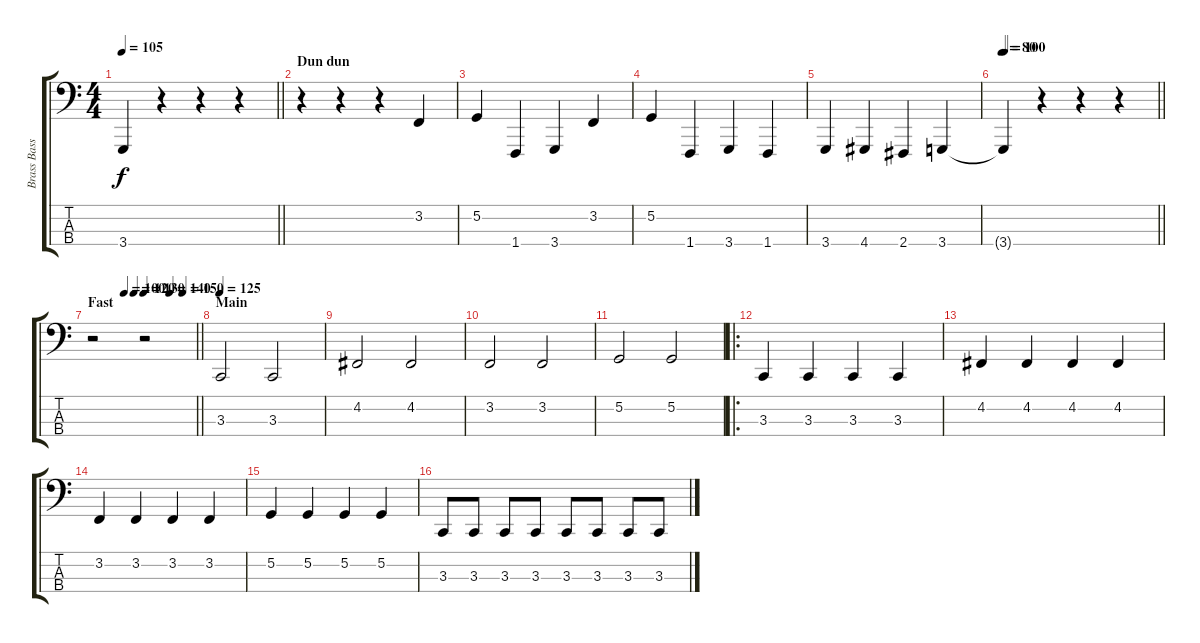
\track ("Brass Bass" "Brass Bass") {instrument tuba}
\staff {score tabs}
\tuning (G2 D2 A1 E1) {hide}
\ts (4 4)
\tempo 105
\clef f4
\barLineRight lightlight
\ks c
3.4.4{dy f} r.4 r.4 r.4 |
\section ("" "Dun dun")
r.4 r.4 r.4 3.2.4 |
5.2.4 1.4.4 3.4.4 3.2.4 |
5.2.4 1.4.4 3.4.4 1.4.4 |
3.4.4 4.4.4 2.4.4 3.4.4 |
\tempo 80
\tempo (100 0.015625)
\barLineRight lightlight
3.4{t}.4 r.4 r.4 r.4 |
\section ("" "Fast")
\tempo (100 0.3125)
\tempo (120 0.40625)
\tempo (130 0.5)
\tempo (140 0.75)
\tempo (150 0.875)
\barLineRight lightlight
r.2 r.2 |
\section ("" "Main")
\tempo 125
3.3.2 3.3.2 |
4.2.2 4.2.2 |
3.2.2 3.2.2 |
5.2.2 5.2.2 |
\ro
3.3.4 3.3.4 3.3.4 3.3.4 |
4.2.4 4.2.4 4.2.4 4.2.4 |
3.2.4 3.2.4 3.2.4 3.2.4 |
5.2.4 5.2.4 5.2.4 5.2.4 |
3.3.8 3.3.8 3.3.8 3.3.8 3.3.8 3.3.8 3.3.8 3.3.8
